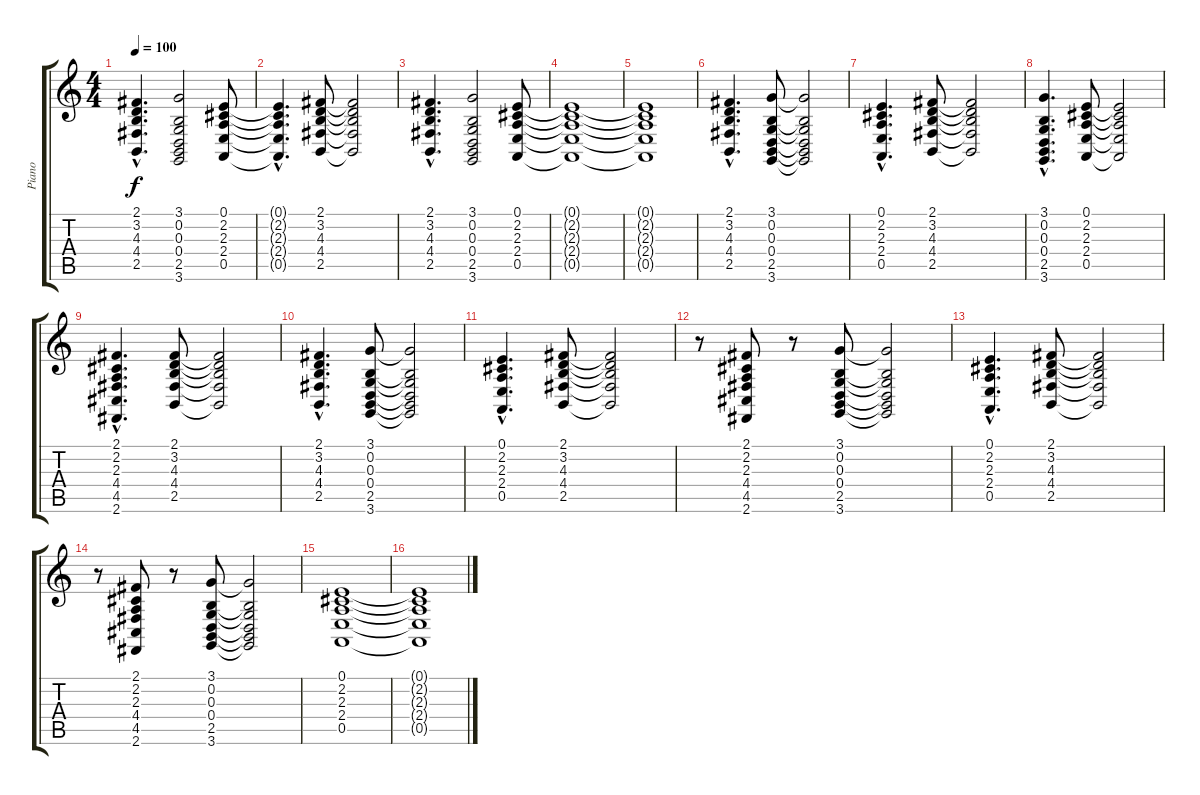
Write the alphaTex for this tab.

\track ("Piano" "Piano") {instrument acousticgrandpiano}
\staff {score tabs}
\tuning (E4 B3 G3 D3 A2 E2) {hide}
\ts (4 4)
\tempo 100
\clef g2
\ks c
(2.1{hac} 3.2{hac} 4.3{hac} 4.4{hac} 2.5{hac}).4{d dy f} (3.1 0.2 0.3 0.4 2.5 3.6).2 (0.1 2.2 2.3 2.4 0.5).8 |
(0.1{hac t} 2.2{hac t} 2.3{hac t} 2.4{hac t} 0.5{hac t}).4{d} (2.1 3.2 4.3 4.4 2.5).8 (2.1{t} 3.2{t} 4.3{t} 4.4{t} 2.5{t}).2 |
(2.1{hac} 3.2{hac} 4.3{hac} 4.4{hac} 2.5{hac}).4{d} (3.1 0.2 0.3 0.4 2.5 3.6).2 (0.1 2.2 2.3 2.4 0.5).8 |
(0.1{t} 2.2{t} 2.3{t} 2.4{t} 0.5{t}).1 |
(0.1{t} 2.2{t} 2.3{t} 2.4{t} 0.5{t}).1 |
(2.1{hac} 3.2{hac} 4.3{hac} 4.4{hac} 2.5{hac}).4{d} (3.1 0.2 0.3 0.4 2.5 3.6).8 (3.1{t} 0.2{t} 0.3{t} 0.4{t} 2.5{t} 3.6{t}).2 |
(0.1{hac} 2.2{hac} 2.3{hac} 2.4{hac} 0.5{hac}).4{d} (2.1 3.2 4.3 4.4 2.5).8 (2.1{t} 3.2{t} 4.3{t} 4.4{t} 2.5{t}).2 |
(3.1{hac} 0.2{hac} 0.3{hac} 0.4{hac} 2.5{hac} 3.6{hac}).4{d} (0.1 2.2 2.3 2.4 0.5).8 (0.1{t} 2.2{t} 2.3{t} 2.4{t} 0.5{t}).2 |
(2.1{hac} 2.2{hac} 2.3{hac} 4.4{hac} 4.5{hac} 2.6{hac}).4{d} (2.1 3.2 4.3 4.4 2.5).8 (2.1{t} 3.2{t} 4.3{t} 4.4{t} 2.5{t}).2 |
(2.1{hac} 3.2{hac} 4.3{hac} 4.4{hac} 2.5{hac}).4{d} (3.1 0.2 0.3 0.4 2.5 3.6).8 (3.1{t} 0.2{t} 0.3{t} 0.4{t} 2.5{t} 3.6{t}).2 |
(0.1{hac} 2.2{hac} 2.3{hac} 2.4{hac} 0.5{hac}).4{d} (2.1 3.2 4.3 4.4 2.5).8 (2.1{t} 3.2{t} 4.3{t} 4.4{t} 2.5{t}).2 |
r.8 (2.1 2.2 2.3 4.4 4.5 2.6).8 r.8 (3.1 0.2 0.3 0.4 2.5 3.6).8 (3.1{t} 0.2{t} 0.3{t} 0.4{t} 2.5{t} 3.6{t}).2 |
(0.1{hac} 2.2{hac} 2.3{hac} 2.4{hac} 0.5{hac}).4{d} (2.1 3.2 4.3 4.4 2.5).8 (2.1{t} 3.2{t} 4.3{t} 4.4{t} 2.5{t}).2 |
r.8 (2.1 2.2 2.3 4.4 4.5 2.6).8 r.8 (3.1 0.2 0.3 0.4 2.5 3.6).8 (3.1{t} 0.2{t} 0.3{t} 0.4{t} 2.5{t} 3.6{t}).2 |
(0.1 2.2 2.3 2.4 0.5).1 |
(0.1{t} 2.2{t} 2.3{t} 2.4{t} 0.5{t}).1
